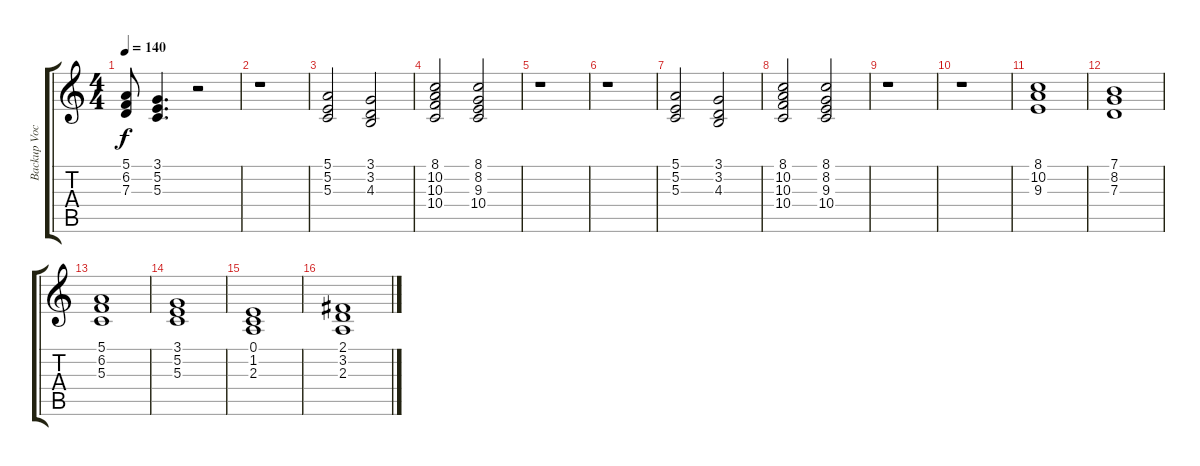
\track ("Backup Vocals" "Backup Voc") {instrument choiraahs}
\staff {score tabs}
\tuning (E4 B3 G3 D3 A2 E2) {hide}
\ts (4 4)
\tempo 140
\clef g2
\ks c
(5.1 6.2 7.3).8{dy f} (3.1 5.2 5.3).4{d} r.2 |
r.1 |
(5.1 5.2 5.3).2 (3.1 3.2 4.3).2 |
(8.1 10.2 10.3 10.4).2 (8.1 8.2 9.3 10.4).2 |
r.1 |
r.1 |
(5.1 5.2 5.3).2 (3.1 3.2 4.3).2 |
(8.1 10.2 10.3 10.4).2 (8.1 8.2 9.3 10.4).2 |
r.1 |
r.1 |
(8.1 10.2 9.3).1 |
(7.1 8.2 7.3).1 |
(5.1 6.2 5.3).1 |
(3.1 5.2 5.3).1 |
(0.1 1.2 2.3).1 |
(2.1 3.2 2.3).1
